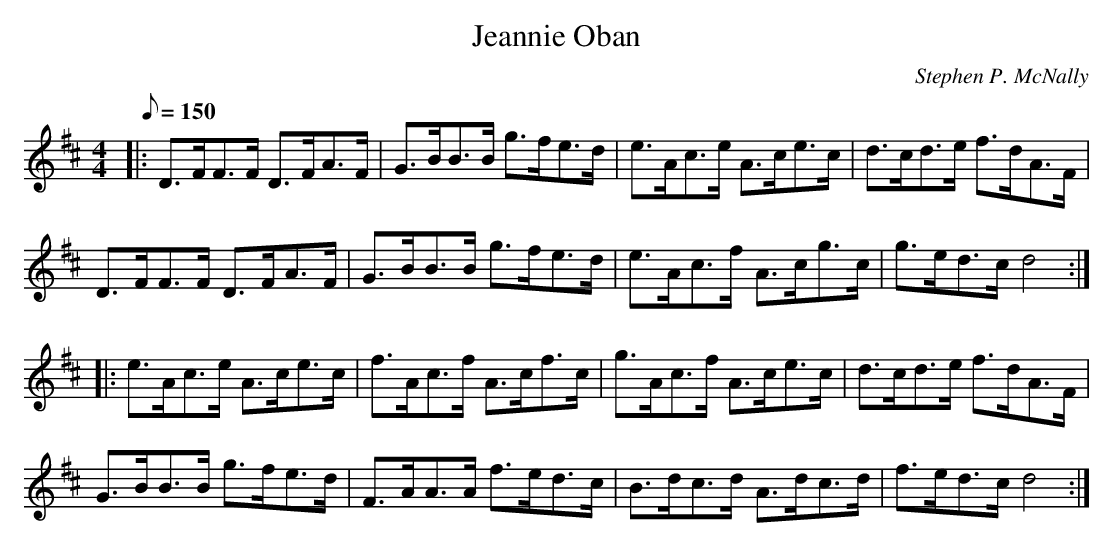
X:1
T:Jeannie Oban
M:4/4
L:1/8
Q:150
C:Stephen P. McNally
K:D
|:D>FF>F D>FA>F|G>BB>B g>fe>d|e>Ac>e A>ce>c|d>cd>e f>dA>F|
D>FF>F D>FA>F|G>BB>B g>fe>d|e>Ac>f A>cg>c|g>ed>c d4:|
|:e>Ac>e A>ce>c|f>Ac>f A>cf>c|g>Ac>f A>ce>c|d>cd>e f>dA>F|
G>BB>B g>fe>d|F>AA>A f>ed>c|B>dc>d A>dc>d|f>ed>c d4:|
